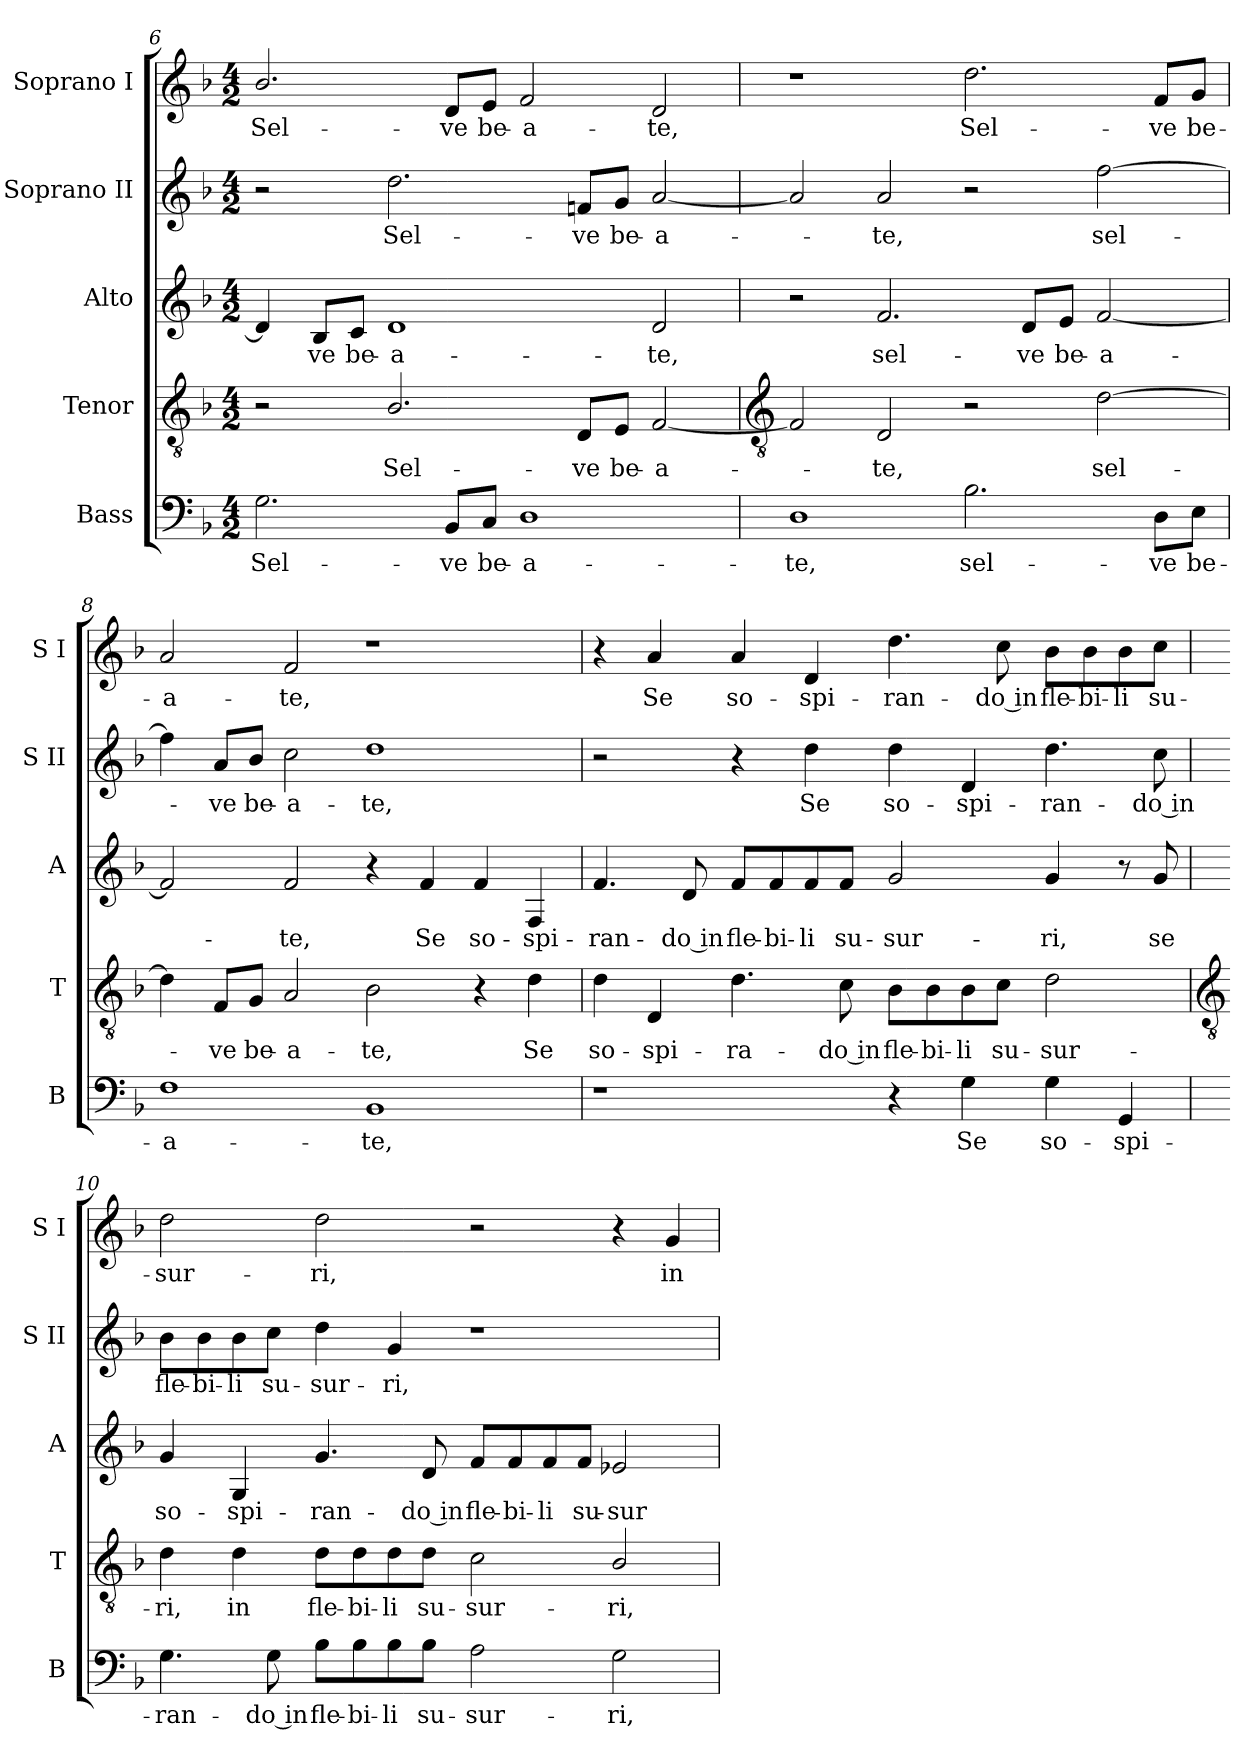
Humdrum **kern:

**kern	**text	**kern	**text	**kern	**text	**kern	**text	**kern	**text
*part5	*part5	*part4	*part4	*part3	*part3	*part2	*part2	*part1	*part1
*staff5	*staff5	*staff4	*staff4	*staff3	*staff3	*staff2	*staff2	*staff1	*staff1
*I"Bass	*	*I"Tenor	*	*I"Alto	*	*I"Soprano II	*	*I"Soprano I	*
*I'B	*	*I'T	*	*I'A	*	*I'S II	*	*I'S I	*
*clefF4	*	*clefGv2	*	*clefG2	*	*clefG2	*	*clefG2	*
*k[b-]	*	*k[b-]	*	*k[b-]	*	*k[b-]	*	*k[b-]	*
*F:	*	*F:	*	*F:	*	*F:	*	*F:	*
*M4/2	*	*M4/2	*	*M4/2	*	*M4/2	*	*M4/2	*
=6	=6	=6	=6	=6	=6	=6	=6	=6	=6
!	!LO:LY:b	!	!	!	!	!	!	!	!LO:LY:b
2.G	Sel-	2r	.	4d]	.	2r	.	2.b-/	Sel-
!	!	!	!	!	!LO:LY:b	!	!	!	!
.	.	.	.	8B-/L	ve	.	.	.	.
!	!	!	!	!	!LO:LY:b	!	!	!	!
.	.	.	.	8c/J	be-	.	.	.	.
!	!	!	!LO:LY:b	!	!LO:LY:b	!	!LO:LY:b	!	!
.	.	2.B-/	Sel-	1d	-a-	2.dd	Sel-	.	.
!	!LO:LY:b	!	!	!	!	!	!	!	!LO:LY:b
8BB-/L	-ve	.	.	.	.	.	.	8d/L	-ve
!	!LO:LY:b	!	!	!	!	!	!	!	!LO:LY:b
8C/J	be-	.	.	.	.	.	.	8e/J	be-
!	!LO:LY:b	!	!	!	!	!	!	!	!LO:LY:b
1D	-a-	.	.	.	.	.	.	2f	-a-
!	!	!	!LO:LY:b	!	!	!	!LO:LY:b	!	!
.	.	8D/L	-ve	.	.	8fn/L	-ve	.	.
!	!	!	!LO:LY:b	!	!	!	!LO:LY:b	!	!
.	.	8E/J	be-	.	.	8g/J	be-	.	.
!	!	!	!LO:LY:b	!	!LO:LY:b	!	!LO:LY:b	!	!LO:LY:b
.	.	[2F	-a-	2d	-te,	[2a	-a-	2d	-te,
!!LO:LB:g=z
=7	=7	=7	=7	=7	=7	=7	=7	=7	=7
*	*	*clefGv2	*	*	*	*	*	*	*
!	!LO:LY:b	!	!	!	!	!	!	!	!
1D	-te,	2F]	.	2r	.	2a]	.	1r	.
!	!	!	!LO:LY:b	!	!LO:LY:b	!	!LO:LY:b	!	!
.	.	2D	te,	2.f	sel-	2a	te,	.	.
!	!LO:LY:b	!	!	!	!	!	!	!	!LO:LY:b
2.B-	sel-	2r	.	.	.	2r	.	2.dd	Sel-
!	!	!	!	!	!LO:LY:b	!	!	!	!
.	.	.	.	8d/L	-ve	.	.	.	.
!	!	!	!	!	!LO:LY:b	!	!	!	!
.	.	.	.	8e/J	be-	.	.	.	.
!	!	!	!LO:LY:b	!	!LO:LY:b	!	!LO:LY:b	!	!
.	.	[2d	sel-	[2f	-a-	[2ff	sel-	.	.
!	!LO:LY:b	!	!	!	!	!	!	!	!LO:LY:b
8D\L	-ve	.	.	.	.	.	.	8f/L	-ve
!	!LO:LY:b	!	!	!	!	!	!	!	!LO:LY:b
8E\J	be-	.	.	.	.	.	.	8g/J	be-
=8	=8	=8	=8	=8	=8	=8	=8	=8	=8
!	!LO:LY:b	!	!	!	!	!	!	!	!LO:LY:b
1F	-a-	4d]	.	2f]	.	4ff]	.	2a	-a-
!	!	!	!LO:LY:b	!	!	!	!LO:LY:b	!	!
.	.	8F/L	ve	.	.	8a/L	ve	.	.
!	!	!	!LO:LY:b	!	!	!	!LO:LY:b	!	!
.	.	8G/J	be-	.	.	8b-/J	be-	.	.
!	!	!	!LO:LY:b	!	!LO:LY:b	!	!LO:LY:b	!	!LO:LY:b
.	.	2A	-a-	2f	te,	2cc	-a-	2f	-te,
!	!LO:LY:b	!	!LO:LY:b	!	!	!	!LO:LY:b	!	!
1BB-	-te,	2B-	-te,	4r	.	1dd	-te,	1r	.
!	!	!	!	!	!LO:LY:b	!	!	!	!
.	.	.	.	4f	Se	.	.	.	.
!	!	!	!	!	!LO:LY:b	!	!	!	!
.	.	4r	.	4f	so-	.	.	.	.
!	!	!	!LO:LY:b	!	!LO:LY:b	!	!	!	!
.	.	4d	Se	4F	-spi-	.	.	.	.
=9	=9	=9	=9	=9	=9	=9	=9	=9	=9
!	!	!	!LO:LY:b	!	!LO:LY:b	!	!	!	!
1r	.	4d	so-	4.f	-ran-	2r	.	4r	.
!	!	!	!LO:LY:b	!	!	!	!	!	!LO:LY:b
.	.	4D	-spi-	.	.	.	.	4a	Se
!	!	!	!	!	!LO:LY:b	!	!	!	!
.	.	.	.	8d	-do in	.	.	.	.
!	!	!	!LO:LY:b	!	!LO:LY:b	!	!	!	!LO:LY:b
.	.	4.d	-ra-	8f/L	fle-	4r	.	4a	so-
!	!	!	!	!	!LO:LY:b	!	!	!	!
.	.	.	.	8f/	-bi-	.	.	.	.
!	!	!	!	!	!LO:LY:b	!	!LO:LY:b	!	!LO:LY:b
.	.	.	.	8f/	-li	4dd	Se	4d	-spi-
!	!	!	!LO:LY:b	!	!LO:LY:b	!	!	!	!
.	.	8c	-do in	8f/J	su-	.	.	.	.
!	!	!	!LO:LY:b	!	!LO:LY:b	!	!LO:LY:b	!	!LO:LY:b
4r	.	8B-\L	fle-	2g	-sur-	4dd	so-	4.dd	-ran-
!	!	!	!LO:LY:b	!	!	!	!	!	!
.	.	8B-\	-bi-	.	.	.	.	.	.
!	!LO:LY:b	!	!LO:LY:b	!	!	!	!LO:LY:b	!	!
4G	Se	8B-\	-li	.	.	4d	-spi-	.	.
!	!	!	!LO:LY:b	!	!	!	!	!	!LO:LY:b
.	.	8c\J	su-	.	.	.	.	8cc	-do in
!	!LO:LY:b	!	!LO:LY:b	!	!LO:LY:b	!	!LO:LY:b	!	!LO:LY:b
4G	so-	2d	-sur-	4g	-ri,	4.dd	-ran-	8b-\L	fle-
!	!	!	!	!	!	!	!	!	!LO:LY:b
.	.	.	.	.	.	.	.	8b-\	-bi-
!	!LO:LY:b	!	!	!	!	!	!	!	!LO:LY:b
4GG	-spi-	.	.	8r	.	.	.	8b-\	-li
!	!	!	!	!	!LO:LY:b	!	!LO:LY:b	!	!LO:LY:b
.	.	.	.	8g	se	8cc	-do in	8cc\J	su-
!!LO:LB:g=z
=10	=10	=10	=10	=10	=10	=10	=10	=10	=10
*	*	*clefGv2	*	*	*	*	*	*	*
!	!LO:LY:b	!	!LO:LY:b	!	!LO:LY:b	!	!LO:LY:b	!	!LO:LY:b
4.G	-ran-	4d	-ri,	4g	so-	8b-\L	fle-	2dd	-sur-
!	!	!	!	!	!	!	!LO:LY:b	!	!
.	.	.	.	.	.	8b-\	-bi-	.	.
!	!	!	!LO:LY:b	!	!LO:LY:b	!	!LO:LY:b	!	!
.	.	4d	in	4G	-spi-	8b-\	-li	.	.
!	!LO:LY:b	!	!	!	!	!	!LO:LY:b	!	!
8G	-do in	.	.	.	.	8cc\J	su-	.	.
!	!LO:LY:b	!	!LO:LY:b	!	!LO:LY:b	!	!LO:LY:b	!	!LO:LY:b
8B-\L	fle-	8d\L	fle-	4.g	-ran-	4dd	-sur-	2dd	-ri,
!	!LO:LY:b	!	!LO:LY:b	!	!	!	!	!	!
8B-\	-bi-	8d\	-bi-	.	.	.	.	.	.
!	!LO:LY:b	!	!LO:LY:b	!	!	!	!LO:LY:b	!	!
8B-\	-li	8d\	-li	.	.	4g	-ri,	.	.
!	!LO:LY:b	!	!LO:LY:b	!	!LO:LY:b	!	!	!	!
8B-\J	su-	8d\J	su-	8d	-do in	.	.	.	.
!	!LO:LY:b	!	!LO:LY:b	!	!LO:LY:b	!	!	!	!
2A	-sur-	2c	-sur-	8f/L	fle-	1r	.	2r	.
!	!	!	!	!	!LO:LY:b	!	!	!	!
.	.	.	.	8f/	-bi-	.	.	.	.
!	!	!	!	!	!LO:LY:b	!	!	!	!
.	.	.	.	8f/	-li	.	.	.	.
!	!	!	!	!	!LO:LY:b	!	!	!	!
.	.	.	.	8f/J	su-	.	.	.	.
!	!LO:LY:b	!	!LO:LY:b	!	!LO:LY:b	!	!	!	!
2G	-ri,	2B-/	-ri,	2e-X	-sur-	.	.	4r	.
!	!	!	!	!	!	!	!	!	!LO:LY:b
.	.	.	.	.	.	.	.	4g	in
=	=	=	=	=	=	=	=	=	=
*-	*-	*-	*-	*-	*-	*-	*-	*-	*-
